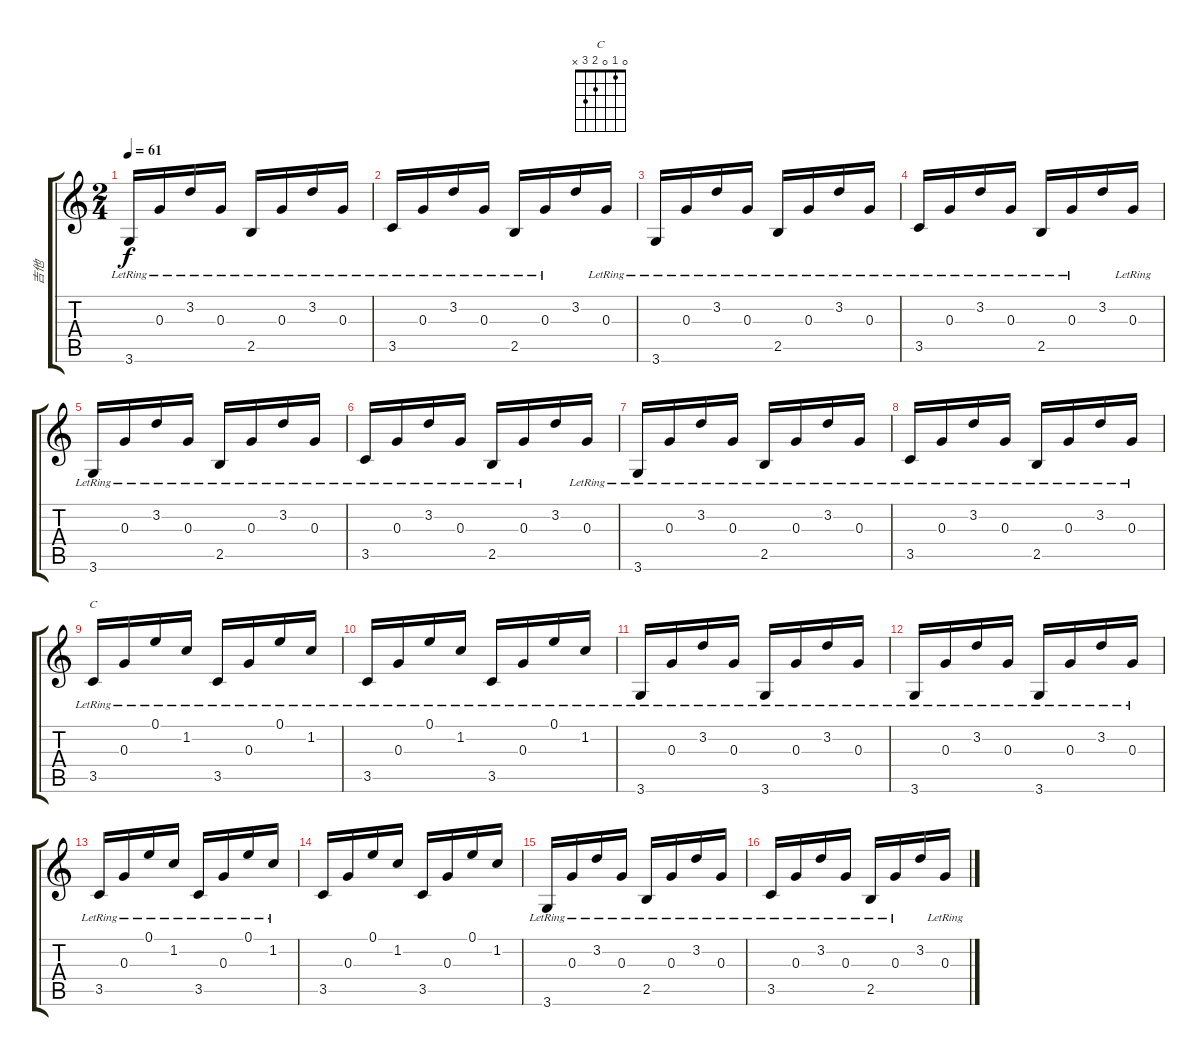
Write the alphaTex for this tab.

\track ("吉他" "吉他") {instrument electricguitarclean}
\staff {score tabs}
\tuning (E4 B3 G3 D3 A2 E2) {hide}
\chord ("C" 0 1 0 2 3 x)
\ts (2 4)
\tempo 61
\clef g2
\ks c
3.6{lr}.16{dy f} 0.3{lr}.16 3.2{lr}.16 0.3{lr}.16 2.5{lr}.16 0.3{lr}.16 3.2{lr}.16 0.3{lr}.16 |
3.5{lr}.16 0.3{lr}.16 3.2{lr}.16 0.3{lr}.16 2.5{lr}.16 0.3{lr}.16 3.2.16 0.3{lr}.16 |
3.6{lr}.16 0.3{lr}.16 3.2{lr}.16 0.3{lr}.16 2.5{lr}.16 0.3{lr}.16 3.2{lr}.16 0.3{lr}.16 |
3.5{lr}.16 0.3{lr}.16 3.2{lr}.16 0.3{lr}.16 2.5{lr}.16 0.3{lr}.16 3.2.16 0.3{lr}.16 |
3.6{lr}.16 0.3{lr}.16 3.2{lr}.16 0.3{lr}.16 2.5{lr}.16 0.3{lr}.16 3.2{lr}.16 0.3{lr}.16 |
3.5{lr}.16 0.3{lr}.16 3.2{lr}.16 0.3{lr}.16 2.5{lr}.16 0.3{lr}.16 3.2.16 0.3{lr}.16 |
3.6{lr}.16 0.3{lr}.16 3.2{lr}.16 0.3{lr}.16 2.5{lr}.16 0.3{lr}.16 3.2{lr}.16 0.3{lr}.16 |
3.5{lr}.16 0.3{lr}.16 3.2{lr}.16 0.3{lr}.16 2.5{lr}.16 0.3{lr}.16 3.2{lr}.16 0.3{lr}.16 |
3.5{lr}.16{ch "C"} 0.3{lr}.16 0.1{lr}.16 1.2{lr}.16 3.5{lr}.16 0.3{lr}.16 0.1{lr}.16 1.2{lr}.16 |
3.5{lr}.16 0.3{lr}.16 0.1{lr}.16 1.2{lr}.16 3.5{lr}.16 0.3{lr}.16 0.1{lr}.16 1.2{lr}.16 |
3.6{lr}.16 0.3{lr}.16 3.2{lr}.16 0.3{lr}.16 3.6{lr}.16 0.3{lr}.16 3.2{lr}.16 0.3{lr}.16 |
3.6{lr}.16 0.3{lr}.16 3.2{lr}.16 0.3{lr}.16 3.6{lr}.16 0.3{lr}.16 3.2{lr}.16 0.3{lr}.16 |
3.5{lr}.16 0.3{lr}.16 0.1{lr}.16 1.2{lr}.16 3.5{lr}.16 0.3{lr}.16 0.1{lr}.16 1.2{lr}.16 |
3.5.16 0.3.16 0.1.16 1.2.16 3.5.16 0.3.16 0.1.16 1.2.16 |
3.6{lr}.16 0.3{lr}.16 3.2{lr}.16 0.3{lr}.16 2.5{lr}.16 0.3{lr}.16 3.2{lr}.16 0.3{lr}.16 |
3.5{lr}.16 0.3{lr}.16 3.2{lr}.16 0.3{lr}.16 2.5{lr}.16 0.3{lr}.16 3.2.16 0.3{lr}.16
